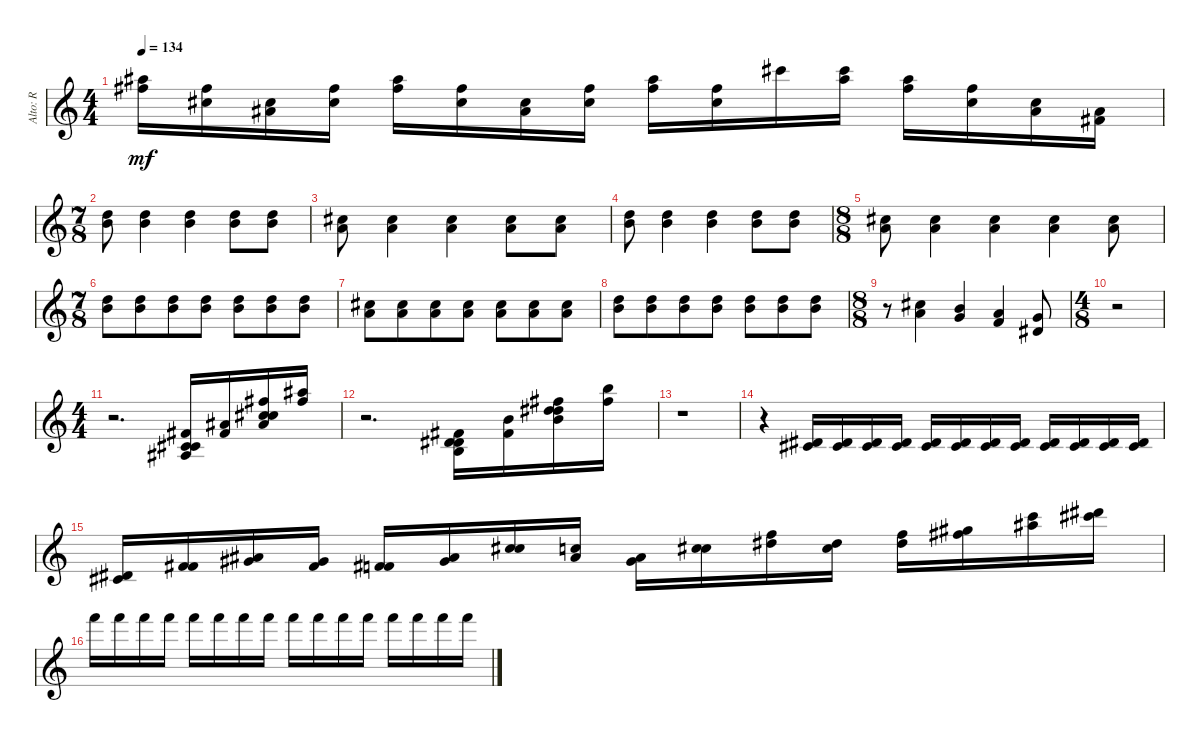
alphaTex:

\track ("Alto: R" "Alto: R") {instrument acousticgrandpiano}
\staff {score}
\tuning (E4 B3 G3 D3 A2 E2 B1) {hide}
\ts (4 4)
\tempo 134
\clef g2
\ks c
(14.1 23.2).16{dy mf} (9.1 19.2).16 (6.1 14.2).16 (9.1 19.2).16 (14.1 23.2).16 (9.1 19.2).16 (6.1 14.2).16 (9.1 19.2).16 (14.1 23.2).16 (9.1 19.2).16 21.1.16 (18.1 26.2).16 (14.1 23.2).16 (9.1 19.2).16 (6.1 14.2).16 (2.1 11.2).16 |
\ts (7 8)
(7.1 15.2).8 (7.1 15.2).4 (7.1 15.2).4 (7.1 15.2).8 (7.1 15.2).8 |
(5.1 14.2).8 (5.1 14.2).4 (5.1 14.2).4 (5.1 14.2).8 (5.1 14.2).8 |
(7.1 15.2).8 (7.1 15.2).4 (7.1 15.2).4 (7.1 15.2).8 (7.1 15.2).8 |
\ts (8 8)
(5.1 14.2).8 (5.1 14.2).4 (5.1 14.2).4 (5.1 14.2).4 (5.1 14.2).8 |
\ts (7 8)
(7.1 15.2).8 (7.1 15.2).8 (7.1 15.2).8 (7.1 15.2).8 (7.1 15.2).8 (7.1 15.2).8 (7.1 15.2).8 |
(5.1 14.2).8 (5.1 14.2).8 (5.1 14.2).8 (5.1 14.2).8 (5.1 14.2).8 (5.1 14.2).8 (5.1 14.2).8 |
(7.1 15.2).8 (7.1 15.2).8 (7.1 15.2).8 (7.1 15.2).8 (7.1 15.2).8 (7.1 15.2).8 (7.1 15.2).8 |
\ts (8 8)
r.8 (5.1 14.2).4 (3.1 12.2).4 (1.1 10.2).4 (3.1 4.2).8 |
\ts (4 8)
r.2 |
\ts (4 4)
r.2{d} (2.1 2.2 3.3 11.4).16 (2.1 11.2).16 (6.1 14.2 18.3 28.4).16 (14.1 23.2).16 |
r.2{d} (2.1 0.2 8.3 13.4).16 (2.1 12.2).16 (7.1 16.2 20.3 28.4).16 (14.1 24.2).16 |
r.1 |
r.4 (2.2 8.3).16 (2.2 8.3).16 (2.2 8.3).16 (2.2 8.3).16 (2.2 8.3).16 (2.2 8.3).16 (2.2 8.3).16 (2.2 8.3).16 (2.2 8.3).16 (2.2 8.3).16 (2.2 8.3).16 (2.2 8.3).16 |
(2.2 8.3).16 (1.1 7.2).16 (4.1 11.2).16 (4.1 7.2).16 (1.1 7.2).16 (4.1 11.2).16 (8.1 14.2).16 (8.1 11.2).16 (4.1 11.2).16 (8.1 14.2).16 (11.1 18.2).16 (11.1 14.2).16 (11.1 18.2).16 (14.1 21.2).16 (18.1 25.2).16 (21.1 28.2).16 |
25.1.16 25.1.16 25.1.16 25.1.16 25.1.16 25.1.16 25.1.16 25.1.16 25.1.16 25.1.16 25.1.16 25.1.16 25.1.16 25.1.16 25.1.16 25.1.16
